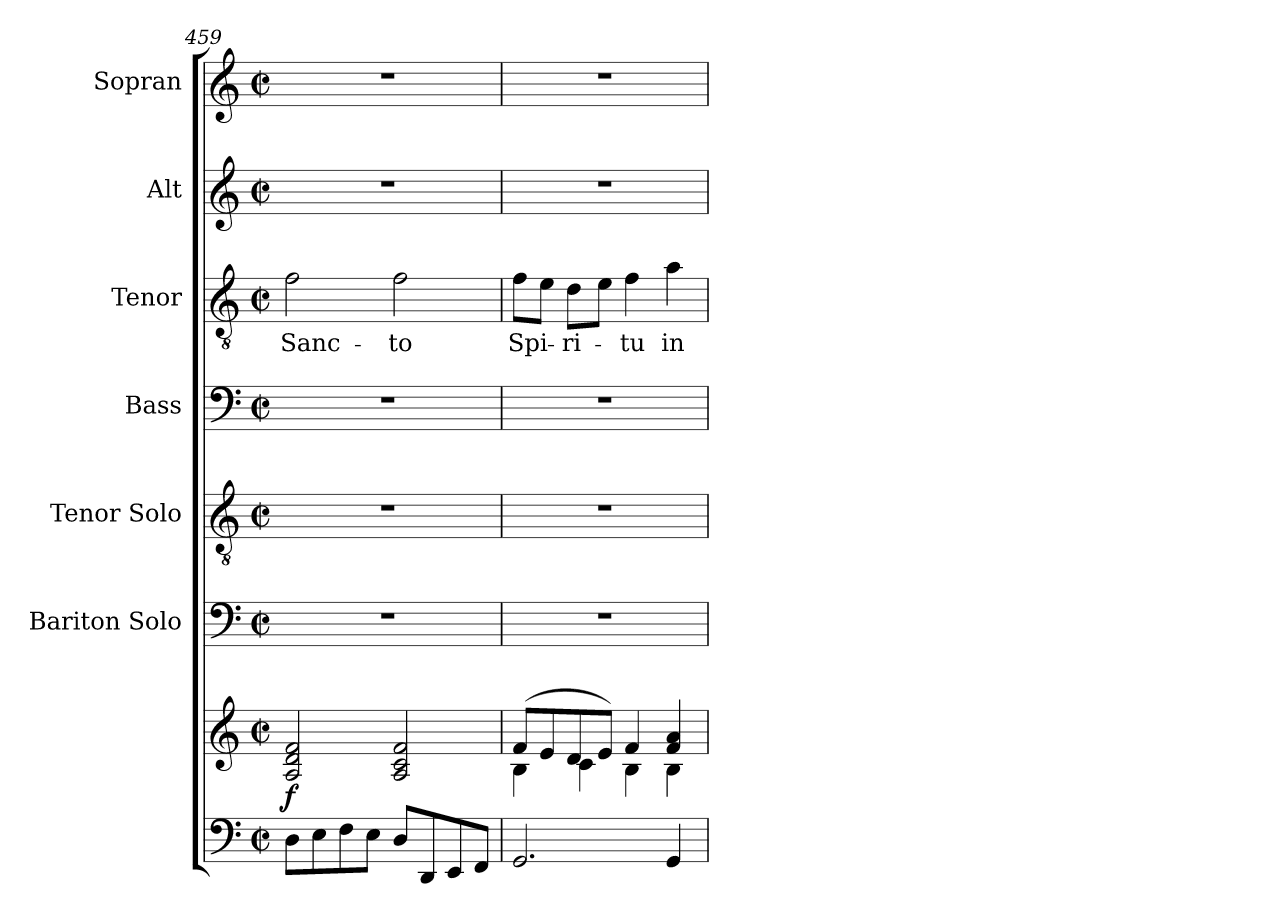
**kern	**kern	**dynam	**kern	**kern	**kern	**kern	**text	**kern	**kern
*part7	*part7	*part7	*part6	*part5	*part4	*part3	*part3	*part2	*part1
*staff8	*staff7	*staff7/8	*staff6	*staff5	*staff4	*staff3	*staff3	*staff2	*staff1
*	*	*	*I"Bariton Solo	*I"Tenor Solo	*I"Bass	*I"Tenor	*	*I"Alt	*I"Sopran
*	*	*	*	*	*I'B.	*I'T.	*	*I'A.	*I'S.
*clefF4	*clefG2	*	*clefF4	*clefGv2	*clefF4	*clefGv2	*	*clefG2	*clefG2
*k[]	*k[]	*	*k[]	*k[]	*k[]	*k[]	*	*k[]	*k[]
*C:	*C:	*	*C:	*C:	*C:	*C:	*	*C:	*C:
*M2/2	*M2/2	*	*M2/2	*M2/2	*M2/2	*M2/2	*	*M2/2	*M2/2
*met(c|)	*met(c|)	*	*met(c|)	*met(c|)	*met(c|)	*met(c|)	*	*met(c|)	*met(c|)
=459	=459	=459	=459	=459	=459	=459	=459	=459	=459
!	!	!LO:DY:b	!	!	!	!	!LO:LY:b	!	!
8D\L	2A/ 2d/ 2f/	f	1r	1r	1r	2f\	Sanc-	1r	1r
8E\	.	.	.	.	.	.	.	.	.
8F\	.	.	.	.	.	.	.	.	.
8E\J	.	.	.	.	.	.	.	.	.
!	!	!	!	!	!	!	!LO:LY:b	!	!
8D/L	2A/ 2c/ 2f/	.	.	.	.	2f\	-to	.	.
8DD/	.	.	.	.	.	.	.	.	.
8EE/	.	.	.	.	.	.	.	.	.
8FF/J	.	.	.	.	.	.	.	.	.
!!LO:LB:g=z
=460	=460	=460	=460	=460	=460	=460	=460	=460	=460
*	*^	*	*	*	*	*	*	*	*
!	!	!	!	!	!	!	!	!LO:LY:b	!	!
2.GG/	(>8f/L	4B\	.	1r	1r	1r	8f\L	Spi-	1r	1r
.	8e/	.	.	.	.	.	8e\J	.	.	.
!	!	!	!	!	!	!	!	!LO:LY:b	!	!
.	8d/	4c\	.	.	.	.	8d\L	-ri-	.	.
.	8e/J)	.	.	.	.	.	8e\J	.	.	.
!	!	!	!	!	!	!	!	!LO:LY:b	!	!
.	4f/	4B\	.	.	.	.	4f\	-tu	.	.
!	!	!	!	!	!	!	!	!LO:LY:b	!	!
4GG/	4f/ 4a/	4B\	.	.	.	.	4a\	in	.	.
*	*v	*v	*	*	*	*	*	*	*	*
=	=	=	=	=	=	=	=	=	=
*-	*-	*-	*-	*-	*-	*-	*-	*-	*-
